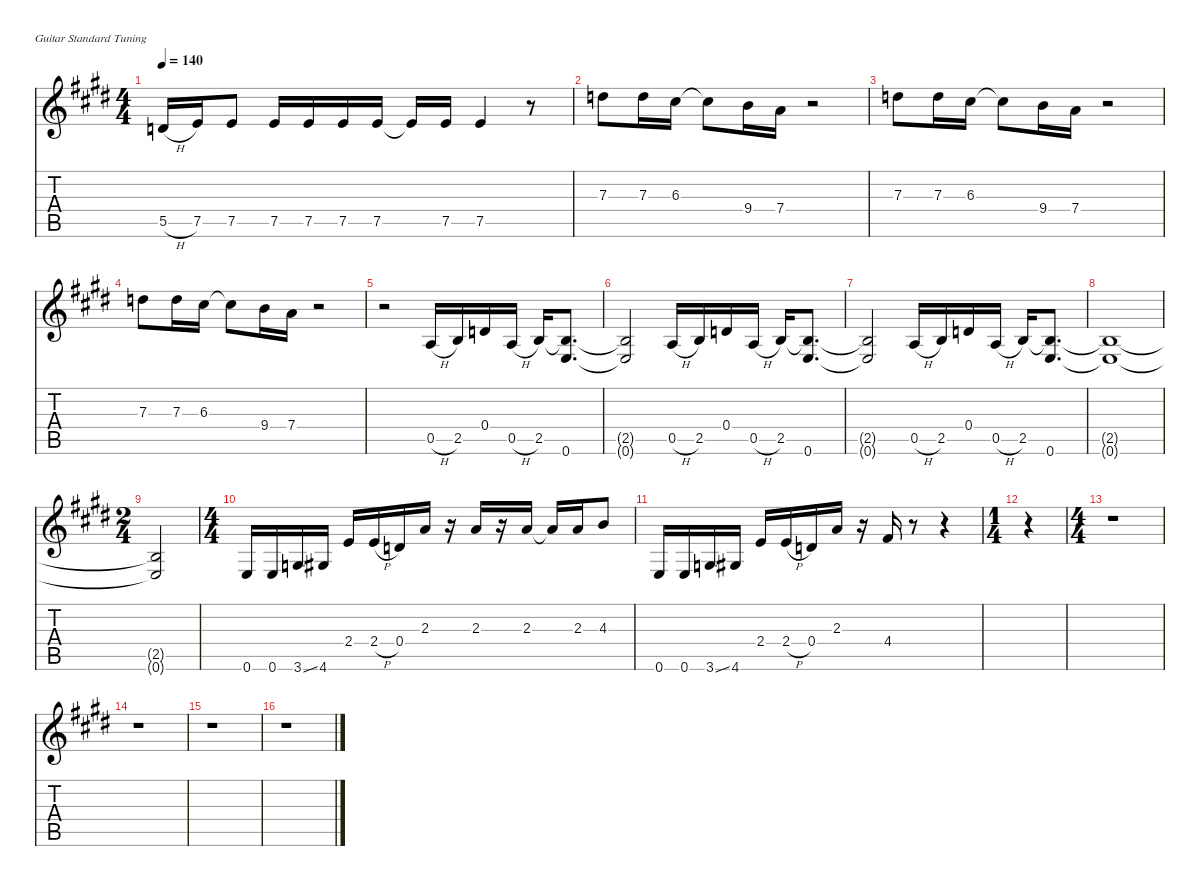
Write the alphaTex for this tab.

\defaultSystemsLayout 4
\hideDynamics
\bracketExtendMode nobrackets
\singleTrackTrackNamePolicy hidden
\multiTrackTrackNamePolicy hidden
\firstSystemTrackNameMode fullname
\firstSystemTrackNameOrientation horizontal
\otherSystemsTrackNameOrientation horizontal
\track ("Guitar 3" "el.guit.") {instrument electricguitarclean}
\staff {score tabs}
\tuning (E4 B3 G3 D3 A2 E2)
\ts (4 4)
\tempo 140
\clef g2
\ks e
5.5{h acc forcenatural}.16{dy fff beam Up} 7.5{acc forcenatural}.16{beam Up} 7.5{acc forcenatural}.8{beam Up} 7.5{acc forcenatural}.16{beam Up} 7.5{acc forcenatural}.16{beam Up} 7.5{acc forcenatural}.16{beam Up} 7.5{acc forcenatural}.16{beam Up} 7.5{t acc forcenatural}.16{dy f beam Up} 7.5{acc forcenatural}.16{dy fff beam Up} 7.5{acc forcenatural}.4{beam Up} r.8{beam Up} |
7.3{acc forcenatural}.8{beam Down} 7.3{acc forcenatural}.16{beam Down} 6.3{acc #}.16{beam Down} 6.3{t acc #}.8{dy f beam Down} 9.4{acc forcenatural}.16{dy fff beam Down} 7.4{acc forcenatural}.16{beam Down} r.2{beam Down} |
7.3{acc forcenatural}.8{beam Down} 7.3{acc forcenatural}.16{beam Down} 6.3{acc #}.16{beam Down} 6.3{t acc #}.8{dy f beam Down} 9.4{acc forcenatural}.16{dy fff beam Down} 7.4{acc forcenatural}.16{beam Down} r.2{beam Down} |
7.3{acc forcenatural}.8{beam Down} 7.3{acc forcenatural}.16{beam Down} 6.3{acc #}.16{beam Down} 6.3{t acc #}.8{dy f beam Down} 9.4{acc forcenatural}.16{dy fff beam Down} 7.4{acc forcenatural}.16{beam Down} r.2{beam Down} |
r.2{beam Down} 0.5{h acc forcenatural}.16{beam Up} 2.5{acc forcenatural}.16{beam Up} 0.4{acc forcenatural}.16{beam Up} 0.5{h acc forcenatural}.16{beam Up} 2.5{acc forcenatural}.16{beam Up} (2.5{t acc forcenatural} 0.6{acc forcenatural}).8{d dy f beam Up} |
(2.5{t acc forcenatural} 0.6{t acc forcenatural}).2{beam Up} 0.5{h acc forcenatural}.16{dy fff beam Up} 2.5{acc forcenatural}.16{beam Up} 0.4{acc forcenatural}.16{beam Up} 0.5{h acc forcenatural}.16{beam Up} 2.5{acc forcenatural}.16{beam Up} (2.5{t acc forcenatural} 0.6{acc forcenatural}).8{d dy f beam Up} |
(2.5{t acc forcenatural} 0.6{t acc forcenatural}).2{beam Up} 0.5{h acc forcenatural}.16{dy fff beam Up} 2.5{acc forcenatural}.16{beam Up} 0.4{acc forcenatural}.16{beam Up} 0.5{h acc forcenatural}.16{beam Up} 2.5{acc forcenatural}.16{beam Up} (2.5{t acc forcenatural} 0.6{acc forcenatural}).8{d dy f beam Up} |
(2.5{t acc forcenatural} 0.6{t acc forcenatural}).1{beam Up} |
\ts (2 4)
(2.5{t acc forcenatural} 0.6{t acc forcenatural}).2{beam Up} |
\ts (4 4)
0.6{acc forcenatural}.16{dy fff beam Up} 0.6{acc forcenatural}.16{beam Up} 3.6{ss acc forcenatural}.16{beam Up} 4.6{acc #}.16{beam Up} 2.4{acc forcenatural}.16{beam Up} 2.4{h acc forcenatural}.16{beam Up} 0.4{acc forcenatural}.16{beam Up} 2.3{acc forcenatural}.16{beam Up} r.16{beam Up} 2.3{acc forcenatural}.16{beam Up} r.16{beam Up} 2.3{acc forcenatural}.16{beam Up} 2.3{t acc forcenatural}.16{dy f beam Up} 2.3{acc forcenatural}.16{dy fff beam Up} 4.3{acc forcenatural}.8{beam Up} |
0.6{acc forcenatural}.16{beam Up} 0.6{acc forcenatural}.16{beam Up} 3.6{ss acc forcenatural}.16{beam Up} 4.6{acc #}.16{beam Up} 2.4{acc forcenatural}.16{beam Up} 2.4{h acc forcenatural}.16{beam Up} 0.4{acc forcenatural}.16{beam Up} 2.3{acc forcenatural}.16{beam Up} r.16{beam Up} 4.4{acc #}.16{beam Up} r.8{beam Up} r.4{beam Up} |
\ts (1 4)
r.4{beam Down} |
\ts (4 4)
r.1{beam Down} |
r.1{beam Down} |
r.1{beam Down} |
r.1{beam Down}
